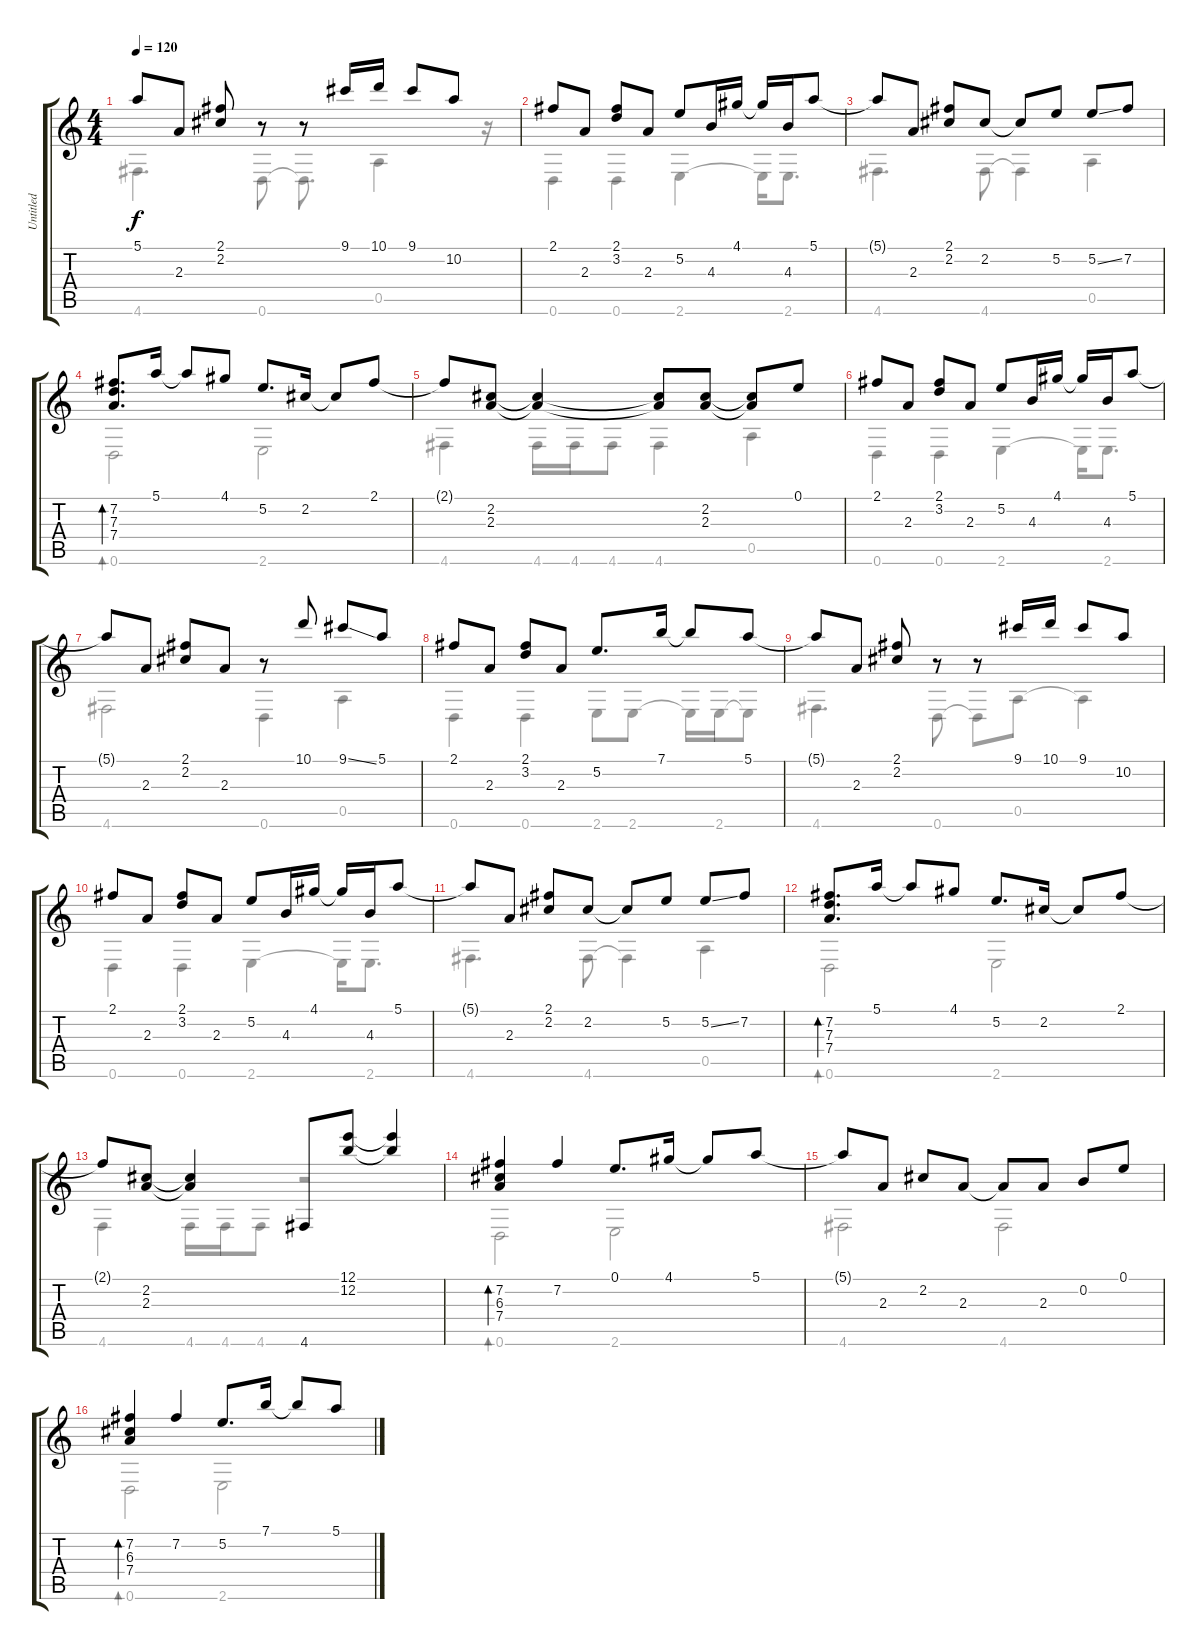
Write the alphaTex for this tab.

\track ("Untitled" "Untitled") {instrument acousticguitarnylon}
\staff {score tabs}
\tuning (E4 B3 G3 D3 A2 D2) {hide}
\voice
\ts (4 4)
\tempo 120
\clef g2
\ks c
5.1{t}.8{dy f} 2.3.8 (2.1 2.2).8 r.8 r.8 9.1.16 10.1.16 9.1.8 10.2.8 |
2.1.8 2.3.8 (2.1 3.2).8 2.3.8 5.2.8 4.3.16 4.1.16 4.1{t}.16 4.3.16 5.1.8 |
5.1{t}.8 2.3.8 (2.1 2.2).8 2.2.8 2.2{t}.8 5.2.8 5.2{ss}.8 7.2.8 |
(7.2 7.3 7.4).8{d bd 120} 5.1.16 5.1{t}.8 4.1.8 5.2.8{d} 2.2.16 2.2{t}.8 2.1.8 |
2.1{t}.8 (2.2 2.3).8 (2.2{t} 2.3{t}).4 (2.2{t} 2.3{t}).8 (2.2 2.3).8 (2.2{t} 2.3{t}).8 0.1.8 |
2.1.8 2.3.8 (2.1 3.2).8 2.3.8 5.2.8 4.3.16 4.1.16 4.1{t}.16 4.3.16 5.1.8 |
5.1{t}.8 2.3.8 (2.1 2.2).8 2.3.8 r.8 10.1.8 9.1{ss}.8 5.1.8 |
2.1.8 2.3.8 (2.1 3.2).8 2.3.8 5.2.8{d} 7.1.16 7.1{t}.8 5.1.8 |
5.1{t}.8 2.3.8 (2.1 2.2).8 r.8 r.8 9.1.16 10.1.16 9.1.8 10.2.8 |
2.1.8 2.3.8 (2.1 3.2).8 2.3.8 5.2.8 4.3.16 4.1.16 4.1{t}.16 4.3.16 5.1.8 |
5.1{t}.8 2.3.8 (2.1 2.2).8 2.2.8 2.2{t}.8 5.2.8 5.2{ss}.8 7.2.8 |
(7.2 7.3 7.4).8{d bd 120} 5.1.16 5.1{t}.8 4.1.8 5.2.8{d} 2.2.16 2.2{t}.8 2.1.8 |
2.1{t}.8 (2.2 2.3).8 (2.2{t} 2.3{t}).4 4.6.8 (12.1 12.2).8 (12.1{t} 12.2{t}).4 |
(7.2 6.3 7.4).4{bd 120} 7.2.4 0.1.8{d} 4.1.16 4.1{t}.8 5.1.8 |
5.1{t}.8 2.3.8 2.2.8 2.3.8 2.3{t}.8 2.3.8 0.2.8 0.1.8 |
(7.2 6.3 7.4).4{bd 120} 7.2.4 5.2.8{d} 7.1.16 7.1{t}.8 5.1.8
\voice
\clef g2
\ottava regular
\simile none
\ks c
4.6.4{d dy f} 0.6.8 0.6{t}.8{d} 0.5.4 r.16 |
0.6.4 0.6.4 2.6.4 2.6{t}.16 2.6.8{d} |
4.6.4{d} 4.6.8 4.6{t}.4 0.5.4 |
0.6.2{bd 120} 2.6.2 |
4.6.4 4.6.16 4.6.16 4.6.8 4.6.4 0.5.4 |
0.6.4 0.6.4 2.6.4 2.6{t}.16 2.6.8{d} |
4.6.2 0.6.4 0.5.4 |
0.6.4 0.6.4 2.6.8 2.6.8 2.6{t}.16 2.6.16 2.6{t}.8 |
4.6.4{d} 0.6.8 0.6{t}.8 0.5.8 0.5{t}.4 |
0.6.4 0.6.4 2.6.4 2.6{t}.16 2.6.8{d} |
4.6.4{d} 4.6.8 4.6{t}.4 0.5.4 |
0.6.2{bd 120} 2.6.2 |
4.6.4 4.6.16 4.6.16 4.6.8 r.2 |
0.6.2{bd 120} 2.6.2 |
4.6.2 4.6.2 |
0.6.2{bd 120} 2.6.2
